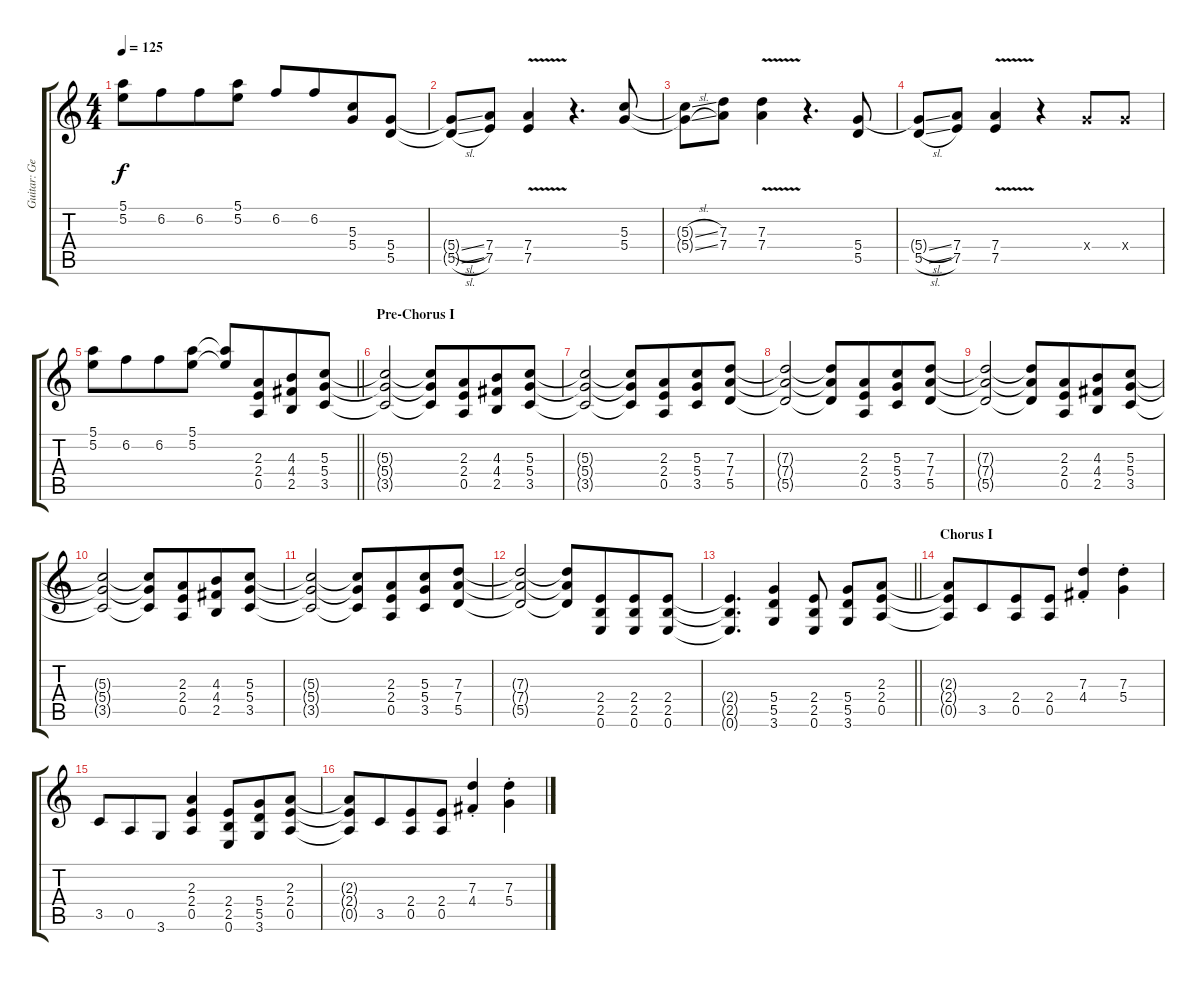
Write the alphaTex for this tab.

\track ("Guitar: George" "Guitar: Ge") {instrument overdrivenguitar}
\staff {score tabs}
\tuning (E4 B3 G3 D3 A2 E2) {hide}
\ts (4 4)
\tempo 125
\clef g2
\ks c
(5.1 5.2).8{dy f} 6.2.8{beam merge} 6.2.8 (5.1 5.2).8 6.2.8 6.2.8{beam merge} (5.3 5.4).8 (5.4 5.5).8 |
(5.4{sl t} 5.5{sl t}).8 (7.4 7.5).8 (7.4{v} 7.5{v}).4 r.4{d} (5.3 5.4).8 |
(5.3{sl t} 5.4{sl t}).8 (7.3 7.4).8 (7.3{v} 7.4{v}).4 r.4{d} (5.4 5.5).8 |
(5.4{sl t} 5.5{sl}).8 (7.4 7.5).8 (7.4{v} 7.5{v}).4 r.4 5.4{x}.8 5.4{x}.8 |
\barLineRight lightlight
(5.1 5.2).8 6.2.8{beam merge} 6.2.8 (5.1 5.2).8 (5.1{t} 5.2{t}).8 (2.3 2.4 0.5).8{beam merge} (4.3 4.4 2.5).8 (5.3 5.4 3.5).8 |
\section ("" "Pre-Chorus I")
(5.3{t} 5.4{t} 3.5{t}).2 (5.3{t} 5.4{t} 3.5{t}).8 (2.3 2.4 0.5).8{beam merge} (4.3 4.4 2.5).8 (5.3 5.4 3.5).8 |
(5.3{t} 5.4{t} 3.5{t}).2 (5.3{t} 5.4{t} 3.5{t}).8 (2.3 2.4 0.5).8{beam merge} (5.3 5.4 3.5).8 (7.3 7.4 5.5).8 |
(7.3{t} 7.4{t} 5.5{t}).2 (7.3{t} 7.4{t} 5.5{t}).8 (2.3 2.4 0.5).8{beam merge} (5.3 5.4 3.5).8 (7.3 7.4 5.5).8 |
(7.3{t} 7.4{t} 5.5{t}).2 (7.3{t} 7.4{t} 5.5{t}).8 (2.3 2.4 0.5).8{beam merge} (4.3 4.4 2.5).8 (5.3 5.4 3.5).8 |
(5.3{t} 5.4{t} 3.5{t}).2 (5.3{t} 5.4{t} 3.5{t}).8 (2.3 2.4 0.5).8{beam merge} (4.3 4.4 2.5).8 (5.3 5.4 3.5).8 |
(5.3{t} 5.4{t} 3.5{t}).2 (5.3{t} 5.4{t} 3.5{t}).8 (2.3 2.4 0.5).8{beam merge} (5.3 5.4 3.5).8 (7.3 7.4 5.5).8 |
(7.3{t} 7.4{t} 5.5{t}).2 (7.3{t} 7.4{t} 5.5{t}).8 (2.4 2.5 0.6).8{beam merge} (2.4 2.5 0.6).8 (2.4 2.5 0.6).8 |
\barLineRight lightlight
(2.4{t} 2.5{t} 0.6{t}).4{d} (5.4 5.5 3.6).4 (2.4 2.5 0.6).8 (5.4 5.5 3.6).8 (2.3 2.4 0.5).8 |
\section ("" "Chorus I")
(2.3{t} 2.4{t} 0.5{t}).8 3.5.8{beam merge} (2.4 0.5).8 (2.4 0.5).8 (7.3{st} 4.4{st}).4 (7.3{st} 5.4{st}).4 |
3.5.8 0.5.8{beam merge} 3.6.8 (2.3 2.4 0.5).4 (2.4 2.5 0.6).8{beam merge} (5.4 5.5 3.6).8 (2.3 2.4 0.5).8 |
(2.3{t} 2.4{t} 0.5{t}).8 3.5.8{beam merge} (2.4 0.5).8 (2.4 0.5).8 (7.3{st} 4.4{st}).4 (7.3{st} 5.4{st}).4
